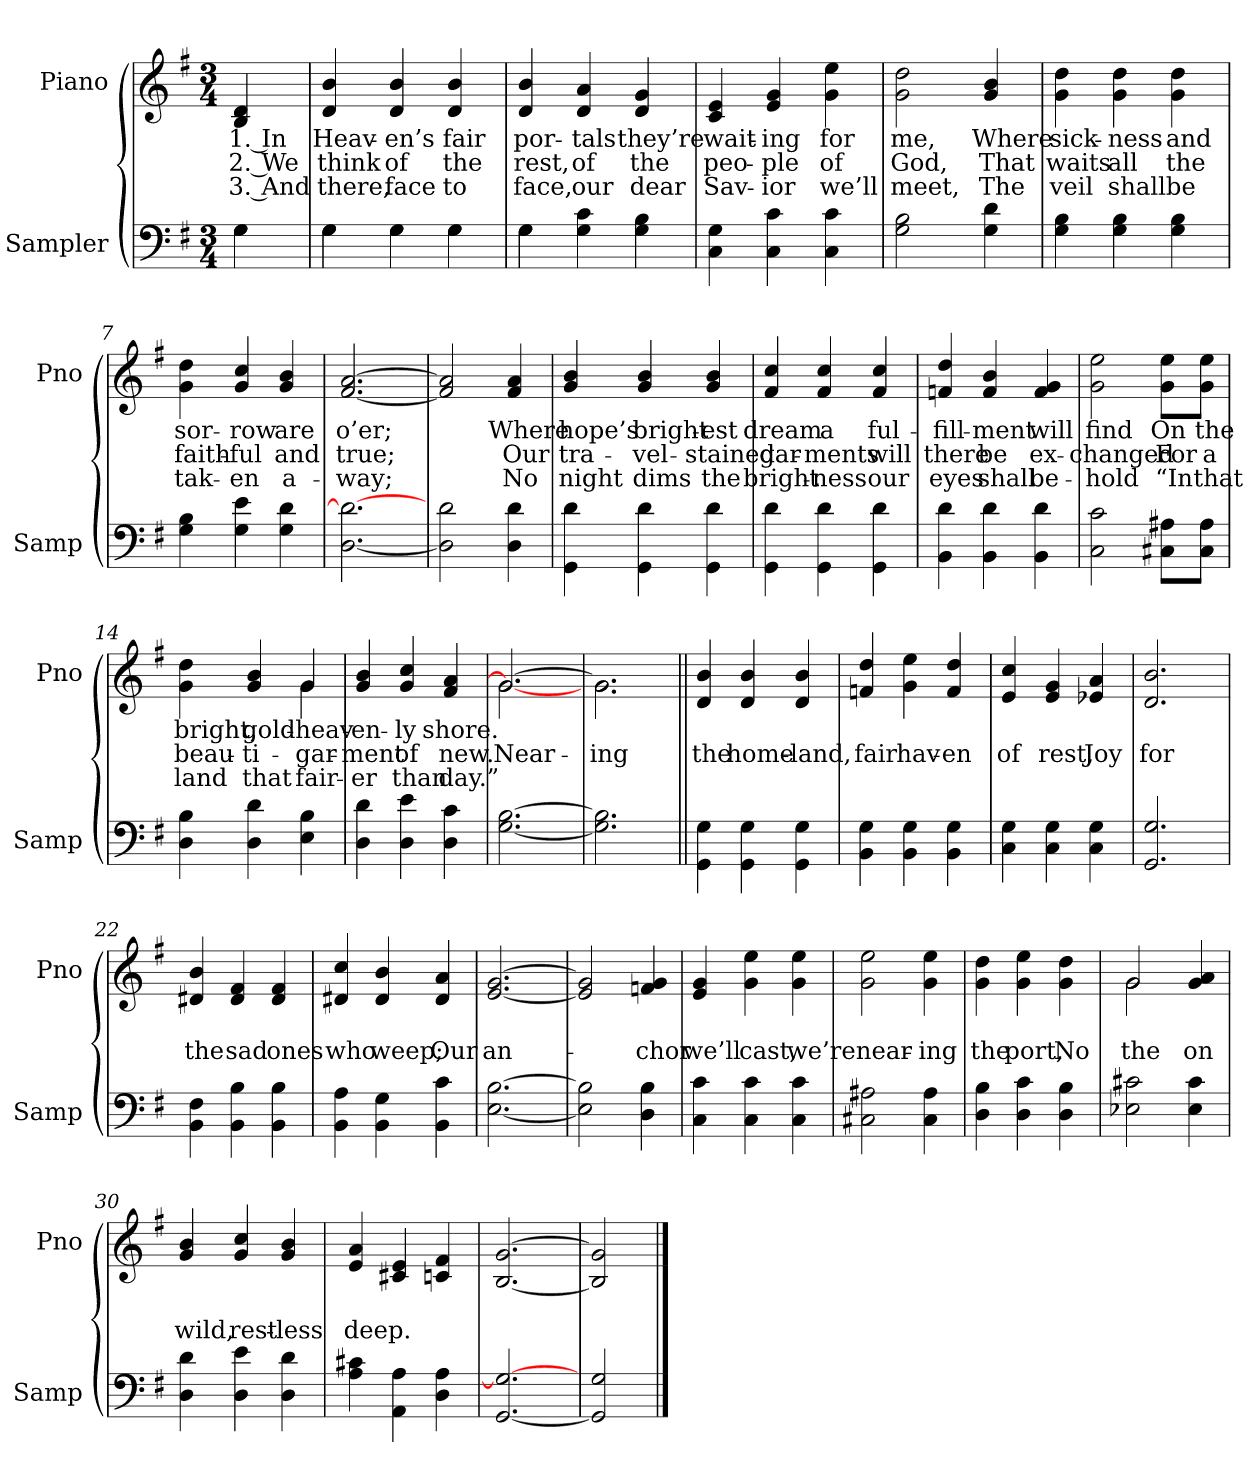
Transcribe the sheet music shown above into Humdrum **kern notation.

**kern	**kern	**text	**text	**text
*part2	*part1	*part1	*part1	*part1
*staff2	*staff1	*staff1	*staff1	*staff1
*I"Sampler	*I"Piano	*	*	*
*I'Samp	*I'Pno	*	*	*
*clefF4	*clefG2	*	*	*
*k[f#]	*k[f#]	*	*	*
*G:	*G:	*	*	*
*M3/4	*M3/4	*	*	*
=1	=1	=1	=1	=1
*^	*	*	*	*
4G\	4G	4B 4d	1. In	2. We	3. And
=2	=2	=2	=2	=2	=2
4G\	4G	4d 4b	Heav-	think	there,
4G\	4G	4d 4b	-en’s	of	face
4G\	4G	4d 4b	fair	the	to
=3	=3	=3	=3	=3	=3
4G\	4G	4d 4b	por-	rest,	face,
4G 4c	2ryy	4d 4a	-tals	of	our
4G 4B	.	4d 4g	they’re	the	dear
*v	*v	*	*	*	*
=4	=4	=4	=4	=4
4C 4G	4c 4e	wait-	peo-	Sav-
4C 4c	4e 4g	-ing	-ple	-ior
4C 4c	4g 4ee	for	of	we’ll
=5	=5	=5	=5	=5
2G 2B	2g 2dd	me,	God,	meet,
4G 4d	4g 4b	Where	That	The
=6	=6	=6	=6	=6
4G 4B	4g 4dd	sick-	waits	veil
4G 4B	4g 4dd	-ness	all	shall
4G 4B	4g 4dd	and	the	be
=7	=7	=7	=7	=7
4G 4B	4g 4dd	sor-	faith-	tak-
4G 4e	4g 4cc	-row	-ful	-en
4G 4d	4g 4b	are	and	a-
=8	=8	=8	=8	=8
[2.D 2.d_	[2.f# [2.a	o’er;	true;	-way;
=9	=9	=9	=9	=9
2D] 2d	2f#] 2a]	.	.	.
4D 4d	4f# 4a	Where	Our	No
=10	=10	=10	=10	=10
4GG 4d	4g 4b	hope’s	tra-	night
4GG 4d	4g 4b	bright-	-vel-	dims
4GG 4d	4g 4b	-est	-stained	the
=11	=11	=11	=11	=11
4GG 4d	4f# 4cc	dream	gar-	bright-
4GG 4d	4f# 4cc	a	-ments	-ness
4GG 4d	4f# 4cc	ful-	will	our
=12	=12	=12	=12	=12
4BB 4d	4fn 4dd	-fill-	there	eyes
4BB 4d	4f 4b	-ment	be	shall
4BB 4d	4f 4g	will	ex-	be-
=13	=13	=13	=13	=13
2C 2c	2g 2ee	find	-changed	-hold
8C#X\ 8A#X\L	8g\ 8ee\L	On	For	“In
8C#\ 8A#\J	8g\ 8ee\J	the	a	that
=14	=14	=14	=14	=14
*	*^	*	*	*
4D 4B	4g 4dd	2ryy	bright,	beau-	land
4D 4d	4g 4b	.	gold-	-ti-	that
4E 4B	4g/	4g	heav-	gar-	fair-
*	*v	*v	*	*	*
=15	=15	=15	=15	=15
4D 4d	4g 4b	-en-	-ment	-er
4D 4e	4g 4cc	-ly	of	than
4D 4c	4f# 4a	shore.	new.	day.”
=16	=16	=16	=16	=16
*	*^	*	*	*
[2.G [2.B	[2.g/	2.g_	.	Near-	.
=17	=17	=17	=17	=17	=17
2.G] 2.B]	2.g\]	2.g	.	-ing	.
=18||	=18||	=18||	=18||	=18||	=18||
!	!LO:TX:t=Refrain	!	!	!	!
*	*v	*v	*	*	*
4GG\ 4G\	4d 4b	.	the	.
4GG\ 4G\	4d 4b	.	home-	.
4GG\ 4G\	4d 4b	.	-land,	.
=19	=19	=19	=19	=19
4BB 4G	4fn 4dd	.	fair	.
4BB 4G	4g 4ee	.	hav-	.
4BB 4G	4f 4dd	.	-en	.
=20	=20	=20	=20	=20
4C 4G	4e 4cc	.	of	.
4C 4G	4e 4g	.	rest,	.
4C 4G	4e-X 4a	.	Joy	.
=21	=21	=21	=21	=21
2.GG 2.G	2.d 2.b	.	for	.
=22	=22	=22	=22	=22
4BB 4F#	4d#X 4b	.	the	.
4BB 4B	4d# 4f#	.	sad	.
4BB 4B	4d# 4f#	.	ones	.
=23	=23	=23	=23	=23
4BB 4A	4d#X 4cc	.	who	.
4BB 4G	4d# 4b	.	weep;	.
4BB 4c	4d# 4a	.	Our	.
=24	=24	=24	=24	=24
[2.E [2.B	[2.e [2.g	.	an-	.
=25	=25	=25	=25	=25
2E] 2B]	2e] 2g]	.	.	.
4D 4B	4fn 4g	.	-chor	.
=26	=26	=26	=26	=26
4C 4c	4e 4g	.	we’ll	.
4C 4c	4g 4ee	.	cast,	.
4C 4c	4g 4ee	.	we’re	.
=27	=27	=27	=27	=27
2C#X 2A#X	2g 2ee	.	near-	.
4C# 4A#	4g 4ee	.	-ing	.
=28	=28	=28	=28	=28
4D 4B	4g 4dd	.	the	.
4D 4c	4g 4ee	.	port,	.
4D 4B	4g 4dd	.	No	.
=29	=29	=29	=29	=29
*	*^	*	*	*
2E-X 2c#X	2g/	2g	.	the	.
4E- 4c#	4g 4a	4ryy	.	on	.
*	*v	*v	*	*	*
=30	=30	=30	=30	=30
4D 4d	4g 4b	.	wild,	.
4D 4e	4g 4cc	.	rest-	.
4D 4d	4g 4b	.	-less	.
=31	=31	=31	=31	=31
4A 4c#X	4e 4a	.	deep.	.
4AA 4A	4c#X 4e	.	.	.
4D 4A	4cn 4f#	.	.	.
=32	=32	=32	=32	=32
[2.GG 2.G_	[2.B [2.g	.	.	.
=33	=33	=33	=33	=33
2GG] 2G	2B] 2g]	.	.	.
==	==	==	==	==
*-	*-	*-	*-	*-
